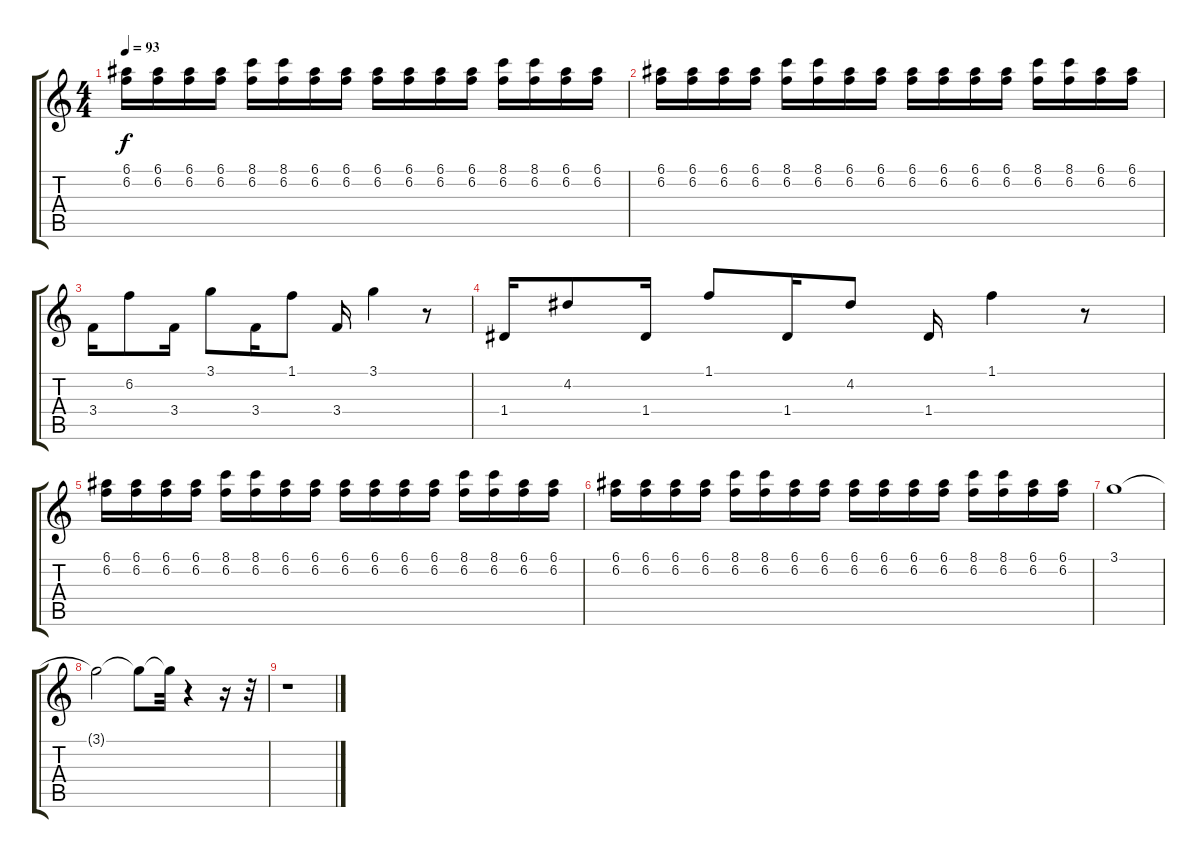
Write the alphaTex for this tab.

\track "" {instrument overdrivenguitar}
\staff {score tabs}
\tuning (E4 B3 G3 D3 A2 E2) {hide}
\ts (4 4)
\tempo 93
\clef g2
\ks c
(6.1 6.2).16{dy f} (6.1 6.2).16 (6.1 6.2).16 (6.1 6.2).16 (8.1 6.2).16 (8.1 6.2).16 (6.1 6.2).16 (6.1 6.2).16 (6.1 6.2).16 (6.1 6.2).16 (6.1 6.2).16 (6.1 6.2).16 (8.1 6.2).16 (8.1 6.2).16 (6.1 6.2).16 (6.1 6.2).16 |
(6.1 6.2).16 (6.1 6.2).16 (6.1 6.2).16 (6.1 6.2).16 (8.1 6.2).16 (8.1 6.2).16 (6.1 6.2).16 (6.1 6.2).16 (6.1 6.2).16 (6.1 6.2).16 (6.1 6.2).16 (6.1 6.2).16 (8.1 6.2).16 (8.1 6.2).16 (6.1 6.2).16 (6.1 6.2).16 |
3.4.16 6.2.8 3.4.16 3.1.8 3.4.16 1.1.8 3.4.16 3.1.4 r.8 |
1.4.16 4.2.8 1.4.16 1.1.8 1.4.16 4.2.8 1.4.16 1.1.4 r.8 |
(6.1 6.2).16 (6.1 6.2).16 (6.1 6.2).16 (6.1 6.2).16 (8.1 6.2).16 (8.1 6.2).16 (6.1 6.2).16 (6.1 6.2).16 (6.1 6.2).16 (6.1 6.2).16 (6.1 6.2).16 (6.1 6.2).16 (8.1 6.2).16 (8.1 6.2).16 (6.1 6.2).16 (6.1 6.2).16 |
(6.1 6.2).16 (6.1 6.2).16 (6.1 6.2).16 (6.1 6.2).16 (8.1 6.2).16 (8.1 6.2).16 (6.1 6.2).16 (6.1 6.2).16 (6.1 6.2).16 (6.1 6.2).16 (6.1 6.2).16 (6.1 6.2).16 (8.1 6.2).16 (8.1 6.2).16 (6.1 6.2).16 (6.1 6.2).16 |
3.1.1 |
3.1{t}.2 3.1{t}.8 3.1{t}.32 r.4 r.16 r.32 |
r.1
